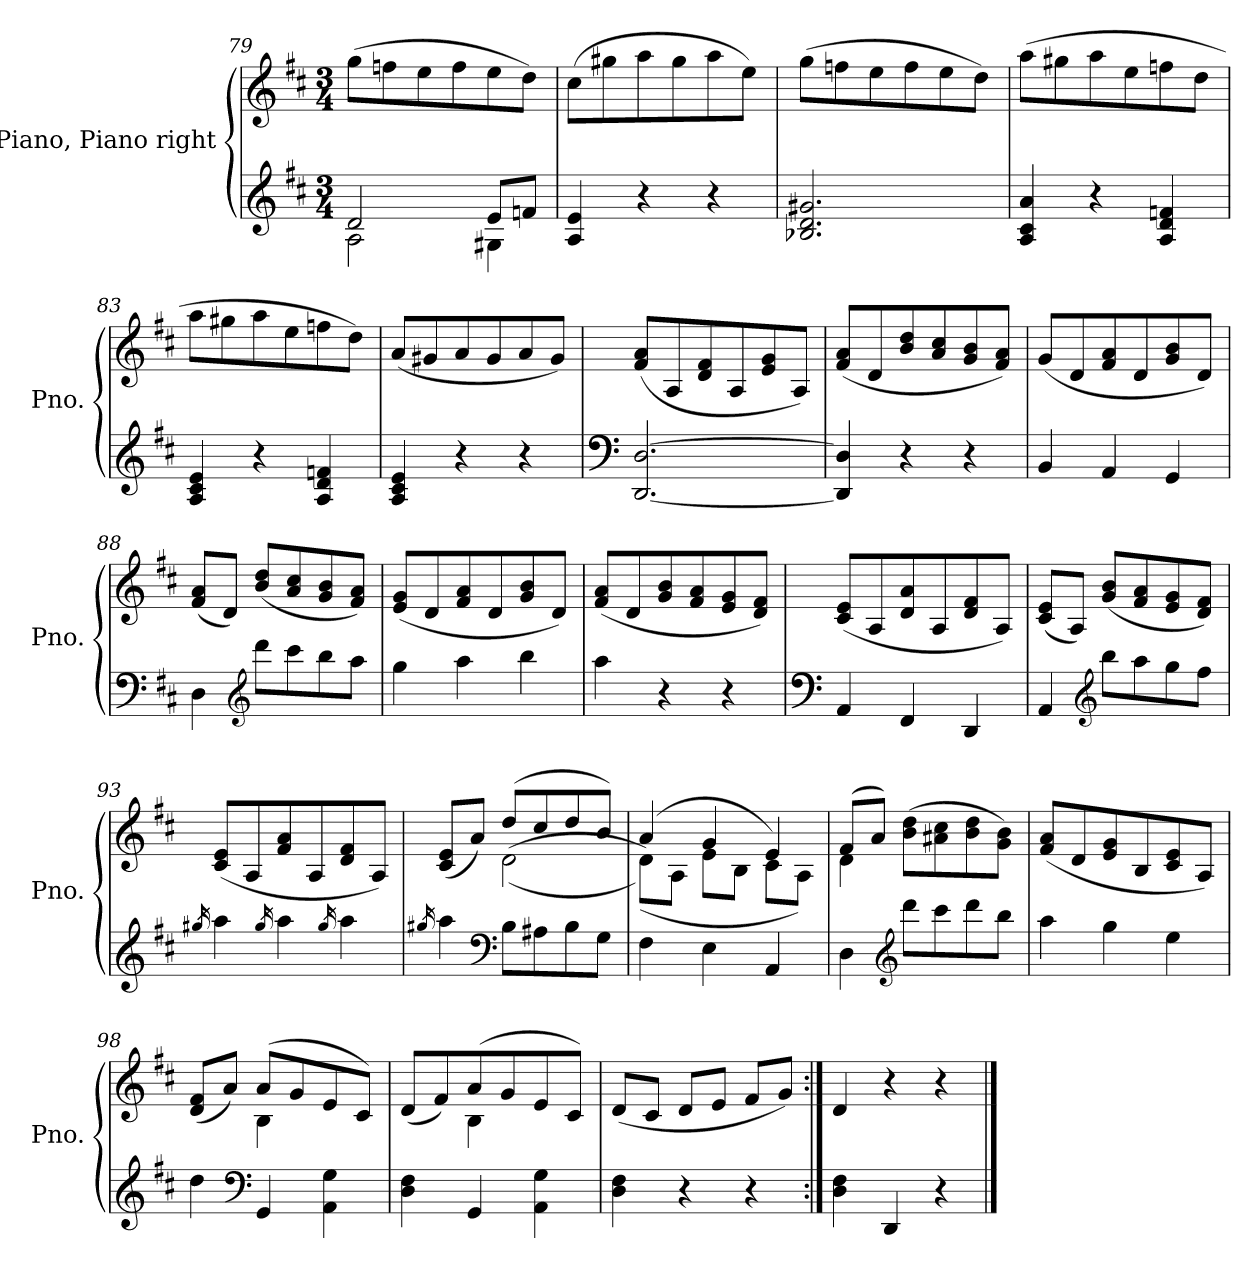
**kern	**kern
*part1	*part1
*staff2	*staff1
*I"Piano, Piano right	*
*I'Pno.	*
*clefG2	*clefG2
*k[f#c#]	*k[f#c#]
*M3/4	*M3/4
=79	=79
*^	*
2d/	2A\	(>8gg\L
.	.	8ffn\
.	.	8ee\
.	.	8ff\
8e/L	4G#X\	8ee\
8fn/J	.	8dd\J)
*v	*v	*
=80	=80
4A/ 4e/	(>8cc#\L
.	8gg#X\
4r	8aa\
.	8gg#\
4r	8aa\
.	8ee\J)
=81	=81
2.B-X/ 2.d/ 2.g#X/	(>8gg\L
.	8ffn\
.	8ee\
.	8ff\
.	8ee\
.	8dd\J)
=82	=82
4A/ 4c#/ 4a/	(>8aa\L
.	8gg#X\
4r	8aa\
.	8ee\
4A/ 4d/ 4fn/	8ffn\
.	8dd\J
=83	=83
4A/ 4c#/ 4e/	8aa\L
.	8gg#X\
4r	8aa\
.	8ee\
4A/ 4d/ 4fn/	8ffn\
.	8dd\J)
=84	=84
4A/ 4c#/ 4e/	(<8a/L
.	8g#X/
4r	8a/
.	8g#/
4r	8a/
.	8g#/J)
=85	=85
*clefF4	*
[2.DD/ [2.D/	(<8f#/ 8a/L
.	8A/
.	8d/ 8f#/
.	8A/
.	8e/ 8g/
.	8A/J)
=86	=86
4DD/] 4D/]	(<8f#/ 8a/L
.	8d/
4r	8b/ 8dd/
.	8a/ 8cc#/
4r	8g/ 8b/
.	8f#/ 8a/J)
=87	=87
4BB/	(<8g/L
.	8d/
4AA/	8f#/ 8a/
.	8d/
4GG/	8g/ 8b/
.	8d/J)
=88	=88
4D\	(<8f#/ 8a/L
.	8d/J)
*clefG2	*
8ddd\L	(<8b/ 8dd/L
8ccc#\	8a/ 8cc#/
8bb\	8g/ 8b/
8aa\J	8f#/ 8a/J)
=89	=89
4gg\	(<8e/ 8g/L
.	8d/
4aa\	8f#/ 8a/
.	8d/
4bb\	8g/ 8b/
.	8d/J)
=90	=90
4aa\	(<8f#/ 8a/L
.	8d/
4r	8g/ 8b/
.	8f#/ 8a/
4r	8e/ 8g/
.	8d/ 8f#/J)
=91	=91
*clefF4	*
4AA/	(<8c#/ 8e/L
.	8A/
4FF#/	8d/ 8a/
.	8A/
4DD/	8d/ 8f#/
.	8A/J)
=92	=92
4AA/	(<8c#/ 8e/L
.	8A/J)
*clefG2	*
8bb\L	(<8g/ 8b/L
8aa\	8f#/ 8a/
8gg\	8e/ 8g/
8ff#\J	8d/ 8f#/J)
=93	=93
16qgg#X/	.
4aa\	(>8c#/ 8e/L
.	8A/
16qgg#/	.
4aa\	8f#/ 8a/
.	8A/
16qgg#/	.
4aa\	8d/ 8f#/
.	8A/J)
=94	=94
16qgg#X/	.
*	*^
4aa\	(<8c#/ 8e/L	4ryy
.	8a/J)	.
*clefF4	*	*
8B\L	(>8dd/L	(<(<2d\
8A#X\	8cc#/	.
8B\	8dd/	.
8G\J	8b/J)	.
=95	=95	=95
4F#\	(>4a/	(<8d\L))
.	.	8A\J
4E\	4g/	8e\L
.	.	8B\J
4AA/	4e/)	8c#\L
.	.	8A\J)
=96	=96	=96
4D\	(>8f#/L	4d\
.	8a/J)	.
*clefG2	*	*
8ddd\L	(>8b\ 8dd\L	2ryy
8ccc#\	8a#X\ 8cc#\	.
8ddd\	8b\ 8dd\	.
8bb\J	8g\ 8b\J)	.
*	*v	*v
=97	=97
4aa\	(>8f#/ 8a/L
.	8d/
4gg\	8e/ 8g/
.	8B/
4ee\	8c#/ 8e/
.	8A/J)
=98	=98
*	*^
4dd\	(<8d/ 8f#/L	4ryy
.	8a/J)	.
*clefF4	*	*
4GG/	(>8a/L	4B\
.	8g/	.
4AA\ 4G\	8e/	4ryy
.	8c#/J)	.
=99	=99	=99
4D\ 4F#\	(<8d/L	4ryy
.	8f#/)	.
4GG/	(>8a/	4B\
.	8g/	.
4AA\ 4G\	8e/	4ryy
.	8c#/J)	.
*	*v	*v
=100	=100
4D\ 4F#\	(<8d/L
.	8c#/J
4r	8d/L
.	8e/J
4r	8f#/L
.	8g/J)
=100X1:|!	=100X1:|!
4D\ 4F#\	4d/
4DD/	4r
4r	4r
==	==
*-	*-
